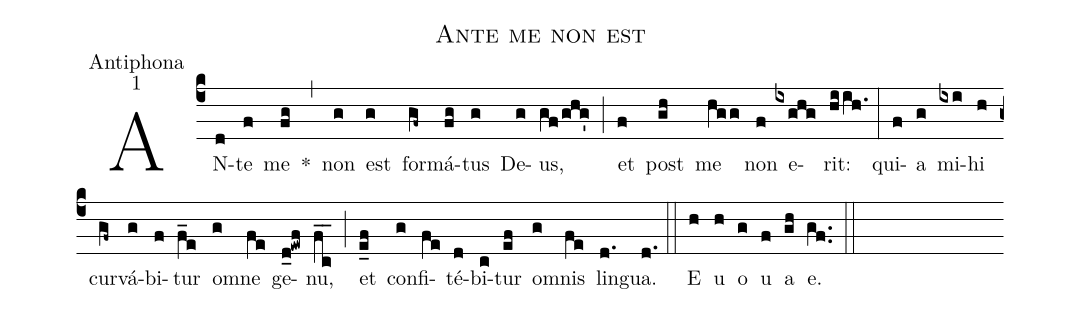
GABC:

name:Ante me non est;
office-part:Antiphona;
mode:1;
%%
(c4) AN(d)te(f) me(fg) *(,) non(g) est(g) for(gf~)má(fg)tus(g) De(g)us,(gf/ghg') (;) et(f) post(gh) me(hgg) non(f) e(ixghg)rit:(hiih.) (:) qui(f)a(g) mi(ixi)hi(h) cur(gf~)vá(g)bi(f)tur(f_e) o(g)mne(fe) ge(d_0!ewf)nu,(f_c_) (;) et(e_f) con(g)fi(fe)té(d)bi(c)tur(ef) o(g)mnis(fe) lin(d.)gua.(d.) (::) <eu> E(h) u(h) o(g) u(f) a(gh) e.(gf..)
</eu> (::)
